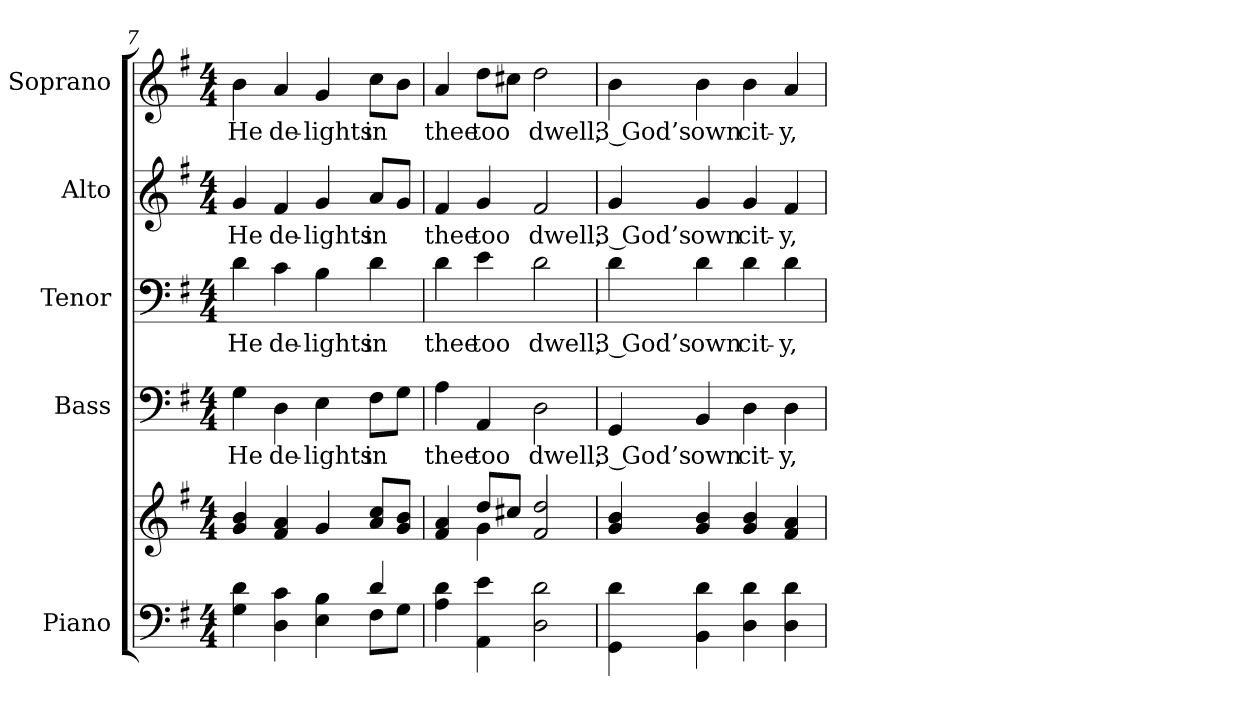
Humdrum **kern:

**kern	**kern	**kern	**text	**kern	**text	**kern	**text	**kern	**text
*part5	*part5	*part4	*part4	*part3	*part3	*part2	*part2	*part1	*part1
*staff6	*staff5	*staff4	*staff4	*staff3	*staff3	*staff2	*staff2	*staff1	*staff1
*I"Piano	*	*I"Bass	*	*I"Tenor	*	*I"Alto	*	*I"Soprano	*
*I'Pno.	*	*I'B.	*	*I'T.	*	*I'A.	*	*I'S.	*
*clefF4	*clefG2	*clefF4	*	*clefF4	*	*clefG2	*	*clefG2	*
*k[f#]	*k[f#]	*k[f#]	*	*k[f#]	*	*k[f#]	*	*k[f#]	*
*G:	*G:	*G:	*	*G:	*	*G:	*	*G:	*
*M4/4	*M4/4	*M4/4	*	*M4/4	*	*M4/4	*	*M4/4	*
=7	=7	=7	=7	=7	=7	=7	=7	=7	=7
*^	*	*	*	*	*	*	*	*	*
!	!	!	!	!LO:LY:b:color=#000000	!	!	!	!	!	!
!	!	!	!	!	!	!LO:LY:b:color=#000000	!	!	!	!
!	!	!	!	!	!	!	!	!LO:LY:b:color=#000000	!	!
!	!	!	!	!	!	!	!	!	!	!LO:LY:b:color=#000000
4Gi\ 4di	2ryy	4gi/ 4bi	4Gi\	He	4di\	He	4gi/	He	4bi\	He
!	!	!	!	!LO:LY:b:color=#000000	!	!	!	!	!	!
!	!	!	!	!	!	!LO:LY:b:color=#000000	!	!	!	!
!	!	!	!	!	!	!	!	!LO:LY:b:color=#000000	!	!
!	!	!	!	!	!	!	!	!	!	!LO:LY:b:color=#000000
4Di\ 4ci	.	4f#i/ 4ai	4Di\	de-	4ci\	de-	4f#i/	de-	4ai/	de-
!	!	!	!	!LO:LY:b:color=#000000	!	!	!	!	!	!
!	!	!	!	!	!	!LO:LY:b:color=#000000	!	!	!	!
!	!	!	!	!	!	!	!	!LO:LY:b:color=#000000	!	!
!	!	!	!	!	!	!	!	!	!	!LO:LY:b:color=#000000
4Ei\ 4Bi	4ryy	4gi/	4Ei\	-lights	4Bi\	-lights	4gi/	-lights	4gi/	-lights
!	!	!	!	!LO:LY:b:color=#000000	!	!	!	!	!	!
!	!	!	!	!	!	!LO:LY:b:color=#000000	!	!	!	!
!	!	!	!	!	!	!	!	!LO:LY:b:color=#000000	!	!
!	!	!	!	!	!	!	!	!	!	!LO:LY:b:color=#000000
4di/	8F#i\L	8ai/ 8cciL	8F#i\L	in	4di\	in	8ai/L	in	8cci\L	in
.	8Gi\J	8gi/ 8biJ	8Gi\J	.	.	.	8gi/J	.	8bi\J	.
*v	*v	*	*	*	*	*	*	*	*	*
=8	=8	=8	=8	=8	=8	=8	=8	=8	=8
*	*^	*	*	*	*	*	*	*	*
*^	*	*	*	*	*	*	*	*	*	*
!	!	!	!	!	!LO:LY:b:color=#000000	!	!	!	!	!	!
*v	*v	*	*	*	*	*	*	*	*	*	*
*^	*	*	*	*	*	*	*	*	*	*
!	!	!	!	!	!	!	!LO:LY:b:color=#000000	!	!	!	!
*v	*v	*	*	*	*	*	*	*	*	*	*
*^	*	*	*	*	*	*	*	*	*	*
!	!	!	!	!	!	!	!	!	!LO:LY:b:color=#000000	!	!
*v	*v	*	*	*	*	*	*	*	*	*	*
*^	*	*	*	*	*	*	*	*	*	*
!	!	!	!	!	!	!	!	!	!	!	!LO:LY:b:color=#000000
*v	*v	*	*	*	*	*	*	*	*	*	*
4Ai\ 4di	4f#i/ 4ai	4ryy	4Ai\	thee	4di\	thee	4f#i/	thee	4ai/	thee
!	!	!	!	!LO:LY:b:color=#000000	!	!	!	!	!	!
!	!	!	!	!	!	!LO:LY:b:color=#000000	!	!	!	!
!	!	!	!	!	!	!	!	!LO:LY:b:color=#000000	!	!
!	!	!	!	!	!	!	!	!	!	!LO:LY:b:color=#000000
4AAi\ 4ei	8ddi/L	4gi\	4AAi/	too	4ei\	too	4gi/	too	8ddi\L	too
.	8cc#Xi/J	.	.	.	.	.	.	.	8cc#Xi\J	.
!	!	!	!	!LO:LY:b:color=#000000	!	!	!	!	!	!
!	!	!	!	!	!	!LO:LY:b:color=#000000	!	!	!	!
!	!	!	!	!	!	!	!	!LO:LY:b:color=#000000	!	!
!	!	!	!	!	!	!	!	!	!	!LO:LY:b:color=#000000
2Di\ 2di	2f#i/ 2ddi	2ryy	2Di\	dwell;	2di\	dwell;	2f#i/	dwell;	2ddi\	dwell;
*	*v	*v	*	*	*	*	*	*	*	*
!!LO:PB:g=z
=9	=9	=9	=9	=9	=9	=9	=9	=9	=9
*	*^	*	*	*	*	*	*	*	*
!	!	!	!	!LO:LY:b:color=#000000	!	!	!	!	!	!
*	*v	*v	*	*	*	*	*	*	*	*
*	*^	*	*	*	*	*	*	*	*
!	!	!	!	!	!	!LO:LY:b:color=#000000	!	!	!	!
*	*v	*v	*	*	*	*	*	*	*	*
*	*^	*	*	*	*	*	*	*	*
!	!	!	!	!	!	!	!	!LO:LY:b:color=#000000	!	!
*	*v	*v	*	*	*	*	*	*	*	*
*	*^	*	*	*	*	*	*	*	*
!	!	!	!	!	!	!	!	!	!	!LO:LY:b:color=#000000
*	*v	*v	*	*	*	*	*	*	*	*
4GGi\ 4di	4gi/ 4bi	4GGi/	3 God’s	4di\	3 God’s	4gi/	3 God’s	4bi\	3 God’s
!	!	!	!LO:LY:b:color=#000000	!	!	!	!	!	!
!	!	!	!	!	!LO:LY:b:color=#000000	!	!	!	!
!	!	!	!	!	!	!	!LO:LY:b:color=#000000	!	!
!	!	!	!	!	!	!	!	!	!LO:LY:b:color=#000000
4BBi\ 4di	4gi/ 4bi	4BBi/	own	4di\	own	4gi/	own	4bi\	own
!	!	!	!LO:LY:b:color=#000000	!	!	!	!	!	!
!	!	!	!	!	!LO:LY:b:color=#000000	!	!	!	!
!	!	!	!	!	!	!	!LO:LY:b:color=#000000	!	!
!	!	!	!	!	!	!	!	!	!LO:LY:b:color=#000000
4Di\ 4di	4gi/ 4bi	4Di\	cit-	4di\	cit-	4gi/	cit-	4bi\	cit-
!	!	!	!LO:LY:b:color=#000000	!	!	!	!	!	!
!	!	!	!	!	!LO:LY:b:color=#000000	!	!	!	!
!	!	!	!	!	!	!	!LO:LY:b:color=#000000	!	!
!	!	!	!	!	!	!	!	!	!LO:LY:b:color=#000000
4Di\ 4di	4f#i/ 4ai	4Di\	-y,	4di\	-y,	4f#i/	-y,	4ai/	-y,
=	=	=	=	=	=	=	=	=	=
*-	*-	*-	*-	*-	*-	*-	*-	*-	*-
